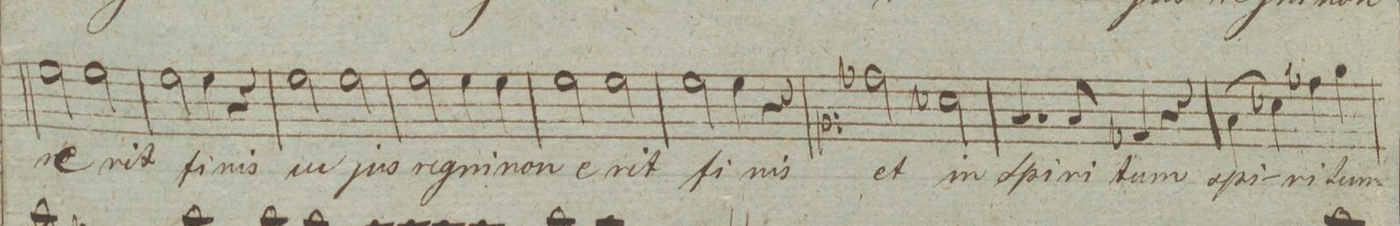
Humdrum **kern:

**kern	**text	**dynam
*I"Tenore.	*	*
*clefC4	*	*
*k[]	*	*
*met(c|)	*	*
*M4/4	*	*
2d\	e-	.
2d\	-rit	.
=150	=150	=150
2d\	fi-	.
4d\	-nis	.
4r	.	.
=151	=151	=151
2d\	cu-	.
2d\	-jus	.
=152	=152	=152
2d\	re-	.
4d\	-gni	.
4d\	non	.
=153	=153	=153
2d\	e-	.
2d\	-rit	.
=154	=154	=154
2d\	fi-	.
4d\	-nis	.
4r	.	.
=155	=155	=155
2e-X\	et	p
2B-X\	in	.
=156	=156	=156
4.G/	Spi-	.
8G/	-ri-	.
4E-X/	-tum	.
4r	.	.
=157	=157	=157
(4G\	spi-	.
4B-X\)	.	.
4e-X\	-ri-	.
4f\	-tum	.
=158	=158	=158
*-	*-	*-
